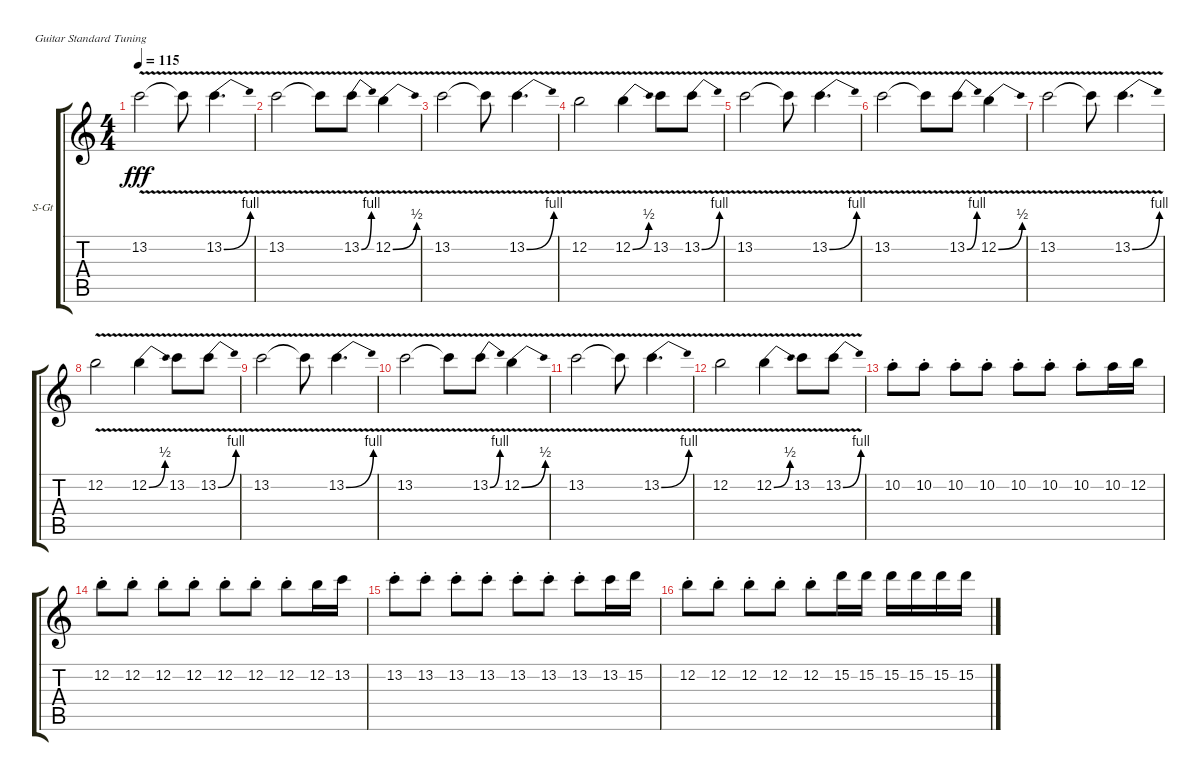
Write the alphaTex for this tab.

\defaultSystemsLayout 4
\bracketExtendMode groupsimilarinstruments
\firstSystemTrackNameOrientation horizontal
\otherSystemsTrackNameOrientation horizontal
\track ("Lead" "S-Gt") {instrument acousticguitarsteel}
\staff {score tabs}
\tuning (E4 B3 G3 D3 A2 E2)
\ts (4 4)
\tempo 115
\clef g2
\ks c
13.2{v}.2{dy fff} 13.2{v t}.8 13.2{be (bend 0 0 15 4) v}.4{d} |
13.2{v}.2 13.2{v t}.8 13.2{be (bend 0 0 15 4) v}.8 12.2{be (bend 33.6 0 59.4 2) v}.4 |
13.2{v}.2 13.2{v t}.8 13.2{be (bend 0 0 15 4) v}.4{d} |
12.2{v}.2 12.2{be (bend 0 0 34.199999999999996 2) v}.4 13.2{v}.8 13.2{be (bend 38.4 0 59.4 4) v}.8 |
13.2{v}.2 13.2{v t}.8 13.2{be (bend 0 0 15 4) v}.4{d} |
13.2{v}.2 13.2{v t}.8 13.2{be (bend 0 0 15 4) v}.8 12.2{be (bend 33.6 0 59.4 2) v}.4 |
13.2{v}.2 13.2{v t}.8 13.2{be (bend 0 0 15 4) v}.4{d} |
12.2{v}.2 12.2{be (bend 0 0 34.199999999999996 2) v}.4 13.2{v}.8 13.2{be (bend 38.4 0 59.4 4) v}.8 |
13.2{v}.2 13.2{v t}.8 13.2{be (bend 0 0 15 4) v}.4{d} |
13.2{v}.2 13.2{v t}.8 13.2{be (bend 0 0 15 4) v}.8 12.2{be (bend 33.6 0 59.4 2) v}.4 |
13.2{v}.2 13.2{v t}.8 13.2{be (bend 0 0 15 4) v}.4{d} |
12.2{v}.2 12.2{be (bend 0 0 34.199999999999996 2) v}.4 13.2{v}.8 13.2{be (bend 38.4 0 59.4 4) v}.8 |
10.2{st}.8 10.2{st}.8 10.2{st}.8 10.2{st}.8 10.2{st}.8 10.2{st}.8 10.2{st}.8 10.2.16 12.2.16 |
12.2{st}.8 12.2{st}.8 12.2{st}.8 12.2{st}.8 12.2{st}.8 12.2{st}.8 12.2{st}.8 12.2.16 13.2.16 |
13.2{st}.8 13.2{st}.8 13.2{st}.8 13.2{st}.8 13.2{st}.8 13.2{st}.8 13.2{st}.8 13.2.16 15.2.16 |
12.2{st}.8 12.2{st}.8 12.2{st}.8 12.2{st}.8 12.2{st}.8 15.2.16 15.2.16 15.2.16 15.2.16 15.2.16 15.2.16
